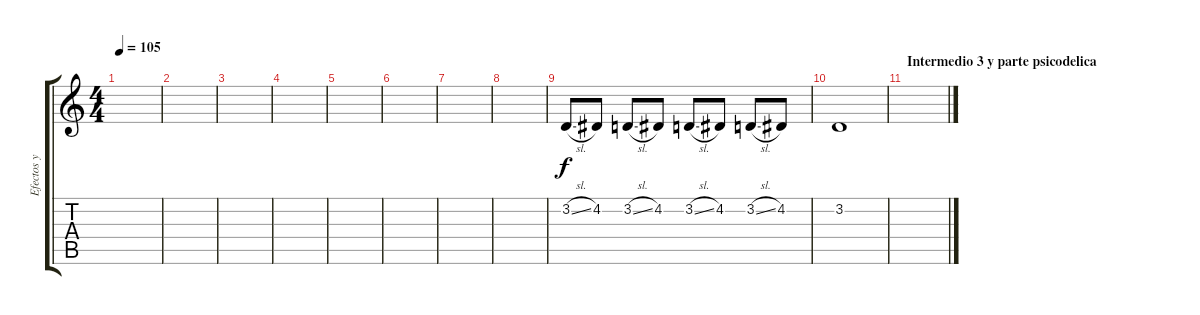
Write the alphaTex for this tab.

\track ("Efectos y guitarra" "Efectos y ") {instrument electricpiano1}
\staff {score tabs}
\tuning (E4 B3 G3 D3 A2 E2) {hide}
\ts (4 4)
\tempo 105
\clef g2
\ks c
|
|
|
|
|
|
|
|
3.2{sl}.8{dy f} 4.2.8 3.2{sl}.8 4.2.8 3.2{sl}.8 4.2.8 3.2{sl}.8 4.2.8 |
3.2.1 |
\section ("" "Intermedio 3 y parte psicodelica")
